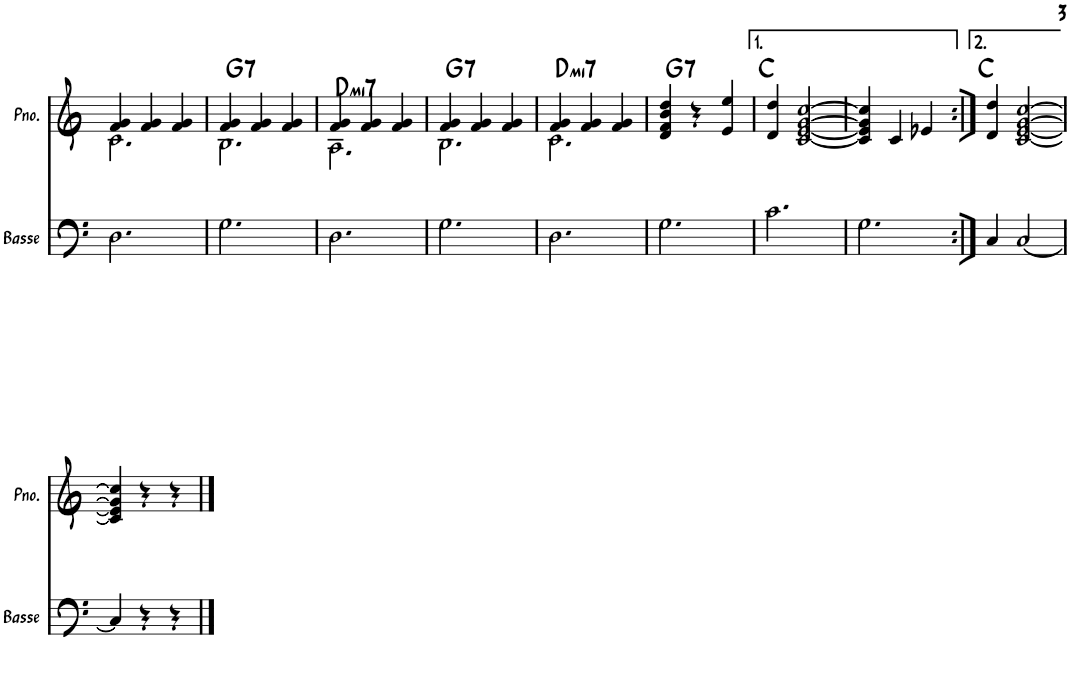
**kern	**kern	**harte
*part2	*part1	*part1
*staff2	*staff1	*
*I"Basse acoustique	*I"Piano	*
*I'Basse	*I'Pno.	*
!!LO:PB:g=z
*clefF4	*clefG2	*
*Trd7c12	*	*
*k[]	*k[]	*
*M3/4	*M3/4	*
=129	=129	=129
*	*^	*
2.D\	4f/ 4g/	2.c\	.
.	4f/ 4g/	.	.
.	4f/ 4g/	.	.
=130	=130	=130	=130
!	!	!	!LO:H:kt=7
2.G\	4f/ 4g/	2.B\	G:7
.	4f/ 4g/	.	.
.	4f/ 4g/	.	.
=131	=131	=131	=131
!	!	!	!LO:H:kt=mi7
2.D\	4f/ 4g/	2.A\	D:min7
.	4f/ 4g/	.	.
.	4f/ 4g/	.	.
=132	=132	=132	=132
!	!	!	!LO:H:kt=7
2.G\	4f/ 4g/	2.B\	G:7
.	4f/ 4g/	.	.
.	4f/ 4g/	.	.
=133	=133	=133	=133
!	!	!	!LO:H:kt=mi7
2.D\	4f/ 4g/	2.c\	D:min7
.	4f/ 4g/	.	.
.	4f/ 4g/	.	.
*	*v	*v	*
=134	=134	=134
!	!	!LO:H:kt=7
2.G\	4d/ 4f/ 4b/ 4dd/	G:7
.	4r	.
.	4e/ 4ee/	.
=135	=135	=135
!	!	!LO:H:kt=N.C.
2.c\	4d/ 4dd/	N
.	[2c/ [2e/ [2g/ [2cc/	.
=136	=136	=136
2.G\	4c/] 4e/] 4g/] 4cc/]	.
.	4c/	.
.	4e-X/	.
=137:|!	=137:|!	=137:|!
!	!	!LO:H:kt=N.C.
4C/	4d/ 4dd/	N
[2C/	[2c/ [2e/ [2g/ [2cc/	.
!!LO:LB:g=z
=138	=138	=138
4C/]	4c/] 4e/] 4g/] 4cc/]	.
4r	4r	.
4r	4r	.
==	==	==
*-	*-	*-
